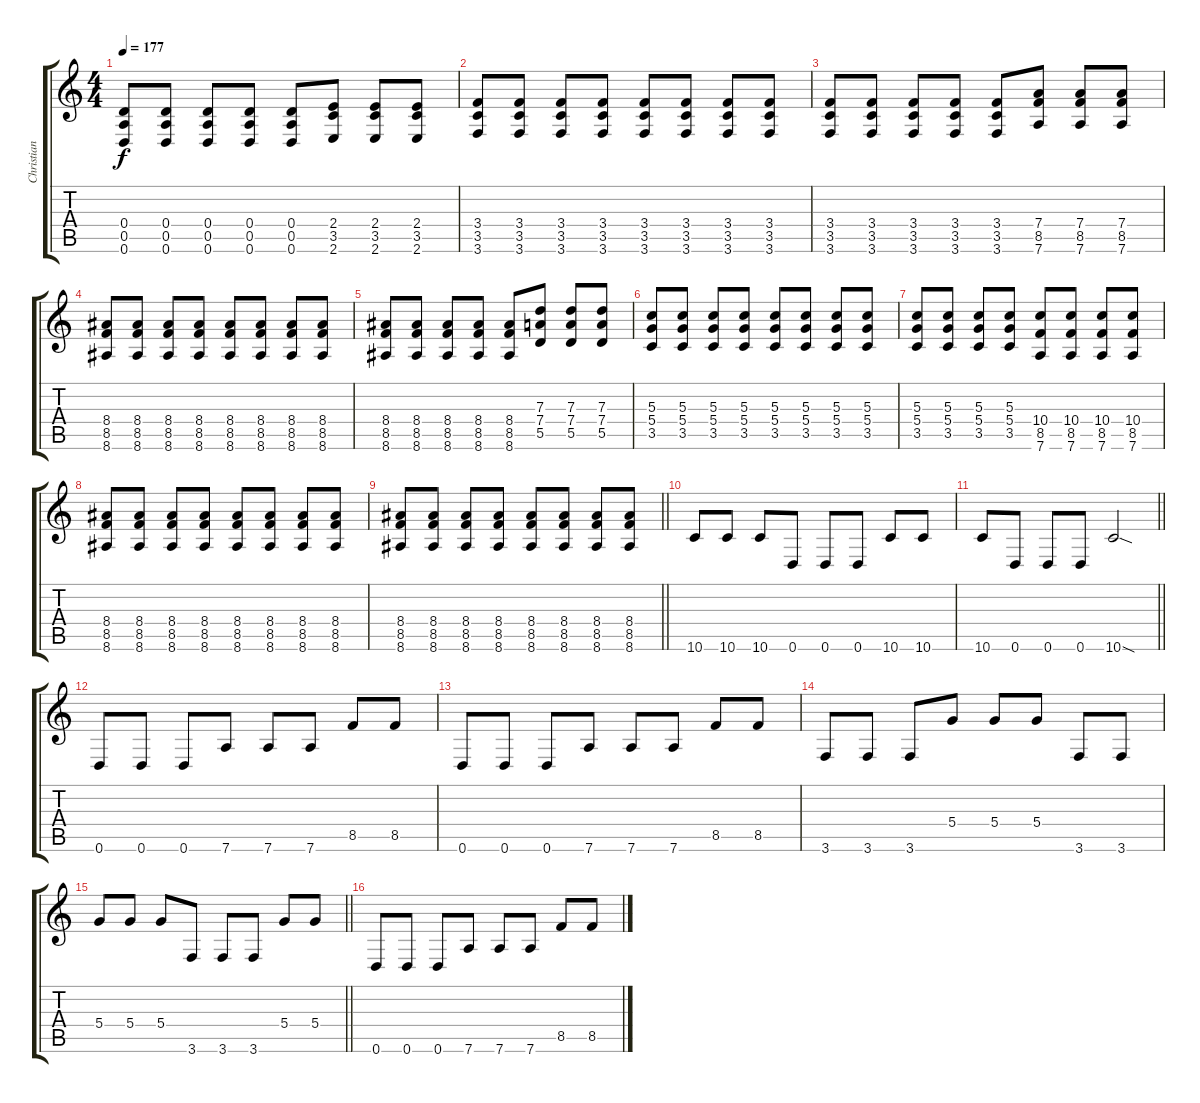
\track ("Christian McAlhanley" "Christian ") {instrument distortionguitar}
\staff {score tabs}
\tuning (E4 B3 G3 D3 A2 D2) {hide}
\ts (4 4)
\tempo 177
\clef g2
\ks c
(0.4 0.5 0.6).8{dy f} (0.4 0.5 0.6).8 (0.4 0.5 0.6).8 (0.4 0.5 0.6).8 (0.4 0.5 0.6).8 (2.4 3.5 2.6).8 (2.4 3.5 2.6).8 (2.4 3.5 2.6).8 |
(3.4 3.5 3.6).8 (3.4 3.5 3.6).8 (3.4 3.5 3.6).8 (3.4 3.5 3.6).8 (3.4 3.5 3.6).8 (3.4 3.5 3.6).8 (3.4 3.5 3.6).8 (3.4 3.5 3.6).8 |
(3.4 3.5 3.6).8 (3.4 3.5 3.6).8 (3.4 3.5 3.6).8 (3.4 3.5 3.6).8 (3.4 3.5 3.6).8 (7.4 8.5 7.6).8 (7.4 8.5 7.6).8 (7.4 8.5 7.6).8 |
(8.4 8.5 8.6).8 (8.4 8.5 8.6).8 (8.4 8.5 8.6).8 (8.4 8.5 8.6).8 (8.4 8.5 8.6).8 (8.4 8.5 8.6).8 (8.4 8.5 8.6).8 (8.4 8.5 8.6).8 |
(8.4 8.5 8.6).8 (8.4 8.5 8.6).8 (8.4 8.5 8.6).8 (8.4 8.5 8.6).8 (8.4 8.5 8.6).8 (7.3 7.4 5.5).8 (7.3 7.4 5.5).8 (7.3 7.4 5.5).8 |
(5.3 5.4 3.5).8 (5.3 5.4 3.5).8 (5.3 5.4 3.5).8 (5.3 5.4 3.5).8 (5.3 5.4 3.5).8 (5.3 5.4 3.5).8 (5.3 5.4 3.5).8 (5.3 5.4 3.5).8 |
(5.3 5.4 3.5).8 (5.3 5.4 3.5).8 (5.3 5.4 3.5).8 (5.3 5.4 3.5).8 (10.4 8.5 7.6).8 (10.4 8.5 7.6).8 (10.4 8.5 7.6).8 (10.4 8.5 7.6).8 |
(8.4 8.5 8.6).8 (8.4 8.5 8.6).8 (8.4 8.5 8.6).8 (8.4 8.5 8.6).8 (8.4 8.5 8.6).8 (8.4 8.5 8.6).8 (8.4 8.5 8.6).8 (8.4 8.5 8.6).8 |
\barLineRight lightlight
(8.4 8.5 8.6).8 (8.4 8.5 8.6).8 (8.4 8.5 8.6).8 (8.4 8.5 8.6).8 (8.4 8.5 8.6).8 (8.4 8.5 8.6).8 (8.4 8.5 8.6).8 (8.4 8.5 8.6).8 |
10.6.8 10.6.8 10.6.8 0.6.8 0.6.8 0.6.8 10.6.8 10.6.8 |
\barLineRight lightlight
10.6.8 0.6.8 0.6.8 0.6.8 10.6{sod}.2 |
0.6.8 0.6.8 0.6.8 7.6.8 7.6.8 7.6.8 8.5.8 8.5.8 |
0.6.8 0.6.8 0.6.8 7.6.8 7.6.8 7.6.8 8.5.8 8.5.8 |
3.6.8 3.6.8 3.6.8 5.4.8 5.4.8 5.4.8 3.6.8 3.6.8 |
\barLineRight lightlight
5.4.8 5.4.8 5.4.8 3.6.8 3.6.8 3.6.8 5.4.8 5.4.8 |
0.6.8 0.6.8 0.6.8 7.6.8 7.6.8 7.6.8 8.5.8 8.5.8
